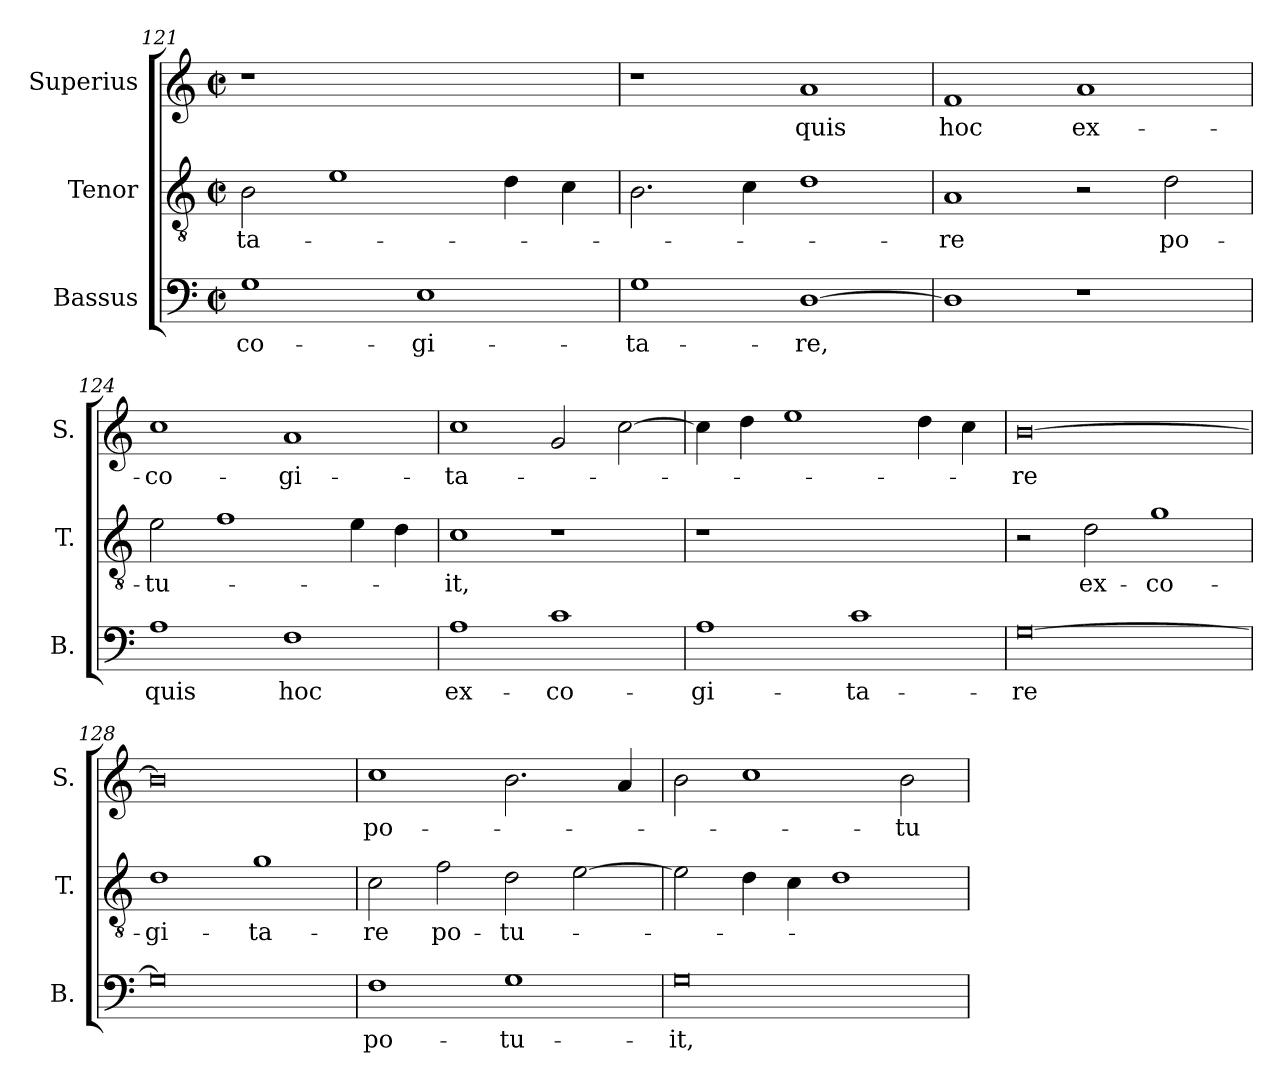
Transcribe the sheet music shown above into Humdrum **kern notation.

**kern	**text	**kern	**text	**kern	**text
*part3	*part3	*part2	*part2	*part1	*part1
*staff3	*staff3	*staff2	*staff2	*staff1	*staff1
*I"Bassus	*	*I"Tenor	*	*I"Superius	*
*I'B.	*	*I'T.	*	*I'S.	*
!!LO:LB:g=z
*clefF4	*	*clefGv2	*	*clefG2	*
*	*	*ITrd7c12	*	*	*
*k[]	*	*k[]	*	*k[]	*
*M2/2	*	*M2/2	*	*M2/2	*
*met(c|)	*	*met(c|)	*	*met(c|)	*
=121	=121	=121	=121	=121	=121
!	!LO:LY:b:color=#000000	!	!	!	!
!	!	!	!LO:LY:b:color=#000000	!LO:N:vis=1	!
1Gi	-co-	2BBi\	-ta-	1r	.
.	.	1Ei	.	.	.
!	!LO:LY:b:color=#000000	!	!	!	!
1Ei	-gi-	.	.	1ryy	.
.	.	4Di\	.	.	.
.	.	4Ci\	.	.	.
=122	=122	=122	=122	=122	=122
!	!LO:LY:b:color=#000000	!	!	!	!
1Gi	-ta-	2.BBi\	.	1r	.
.	.	4Ci\	.	.	.
!	!LO:LY:b:color=#000000	!	!	!	!
!	!	!	!	!	!LO:LY:b:color=#000000
[>1Di	-re,	1Di	.	1ai	quis
=123	=123	=123	=123	=123	=123
!	!	!	!LO:LY:b:color=#000000	!	!
!	!	!	!	!	!LO:LY:b:color=#000000
1Di]	.	1AAi	-re	1fi	hoc
!	!	!	!	!	!LO:LY:b:color=#000000
1r	.	2r	.	1ai	ex-
!	!	!	!LO:LY:b:color=#000000	!	!
.	.	2Di\	po-	.	.
=124	=124	=124	=124	=124	=124
!	!LO:LY:b:color=#000000	!	!	!	!
!	!	!	!LO:LY:b:color=#000000	!	!
!	!	!	!	!	!LO:LY:b:color=#000000
1Ai	quis	2Ei\	-tu-	1cci	-co-
.	.	1Fi	.	.	.
!	!LO:LY:b:color=#000000	!	!	!	!
!	!	!	!	!	!LO:LY:b:color=#000000
1Fi	hoc	.	.	1ai	-gi-
.	.	4Ei\	.	.	.
.	.	4Di\	.	.	.
=125	=125	=125	=125	=125	=125
!	!LO:LY:b:color=#000000	!	!	!	!
!	!	!	!LO:LY:b:color=#000000	!	!
!	!	!	!	!	!LO:LY:b:color=#000000
1Ai	ex-	1Ci	-it,	1cci	-ta-
!	!LO:LY:b:color=#000000	!	!	!	!
1ci	-co-	1r	.	2gi/	.
.	.	.	.	[>2cci\	.
=126	=126	=126	=126	=126	=126
!	!LO:LY:b:color=#000000	!LO:N:vis=1	!	!	!
1Ai	-gi-	1r	.	4cci\]	.
.	.	.	.	4ddi\	.
.	.	.	.	1eei	.
!	!LO:LY:b:color=#000000	!	!	!	!
1ci	-ta-	1ryy	.	.	.
.	.	.	.	4ddi\	.
.	.	.	.	4cci\	.
=127	=127	=127	=127	=127	=127
!	!LO:LY:b:color=#000000	!	!	!	!
!	!	!	!	!	!LO:LY:b:color=#000000
[>0Gi	-re	2r	.	[<0bi	-re
!	!	!	!LO:LY:b:color=#000000	!	!
.	.	2Di\	ex-	.	.
!	!	!	!LO:LY:b:color=#000000	!	!
.	.	1Gi	-co-	.	.
!!LO:PB:g=z
=128	=128	=128	=128	=128	=128
!	!	!	!LO:LY:b:color=#000000	!	!
0Gi]	.	1Di	-gi-	0bi]	.
!	!	!	!LO:LY:b:color=#000000	!	!
.	.	1Gi	-ta-	.	.
=129	=129	=129	=129	=129	=129
!	!LO:LY:b:color=#000000	!	!	!	!
!	!	!	!LO:LY:b:color=#000000	!	!
!	!	!	!	!	!LO:LY:b:color=#000000
1Fi	po-	2Ci\	-re	1cci	po-
!	!	!	!LO:LY:b:color=#000000	!	!
.	.	2Fi\	po-	.	.
!	!LO:LY:b:color=#000000	!	!	!	!
!	!	!	!LO:LY:b:color=#000000	!	!
1Gi	-tu-	2Di\	-tu-	2.bi\	.
.	.	[>2Ei\	.	.	.
.	.	.	.	4ai/	.
=130	=130	=130	=130	=130	=130
!	!LO:LY:b:color=#000000	!	!	!	!
0Gi	-it,	2Ei\]	.	2bi\	.
.	.	4Di\	.	1cci	.
.	.	4Ci\	.	.	.
.	.	1Di	.	.	.
!	!	!	!	!	!LO:LY:b:color=#000000
.	.	.	.	2bi\	-tu-
=	=	=	=	=	=
*-	*-	*-	*-	*-	*-
